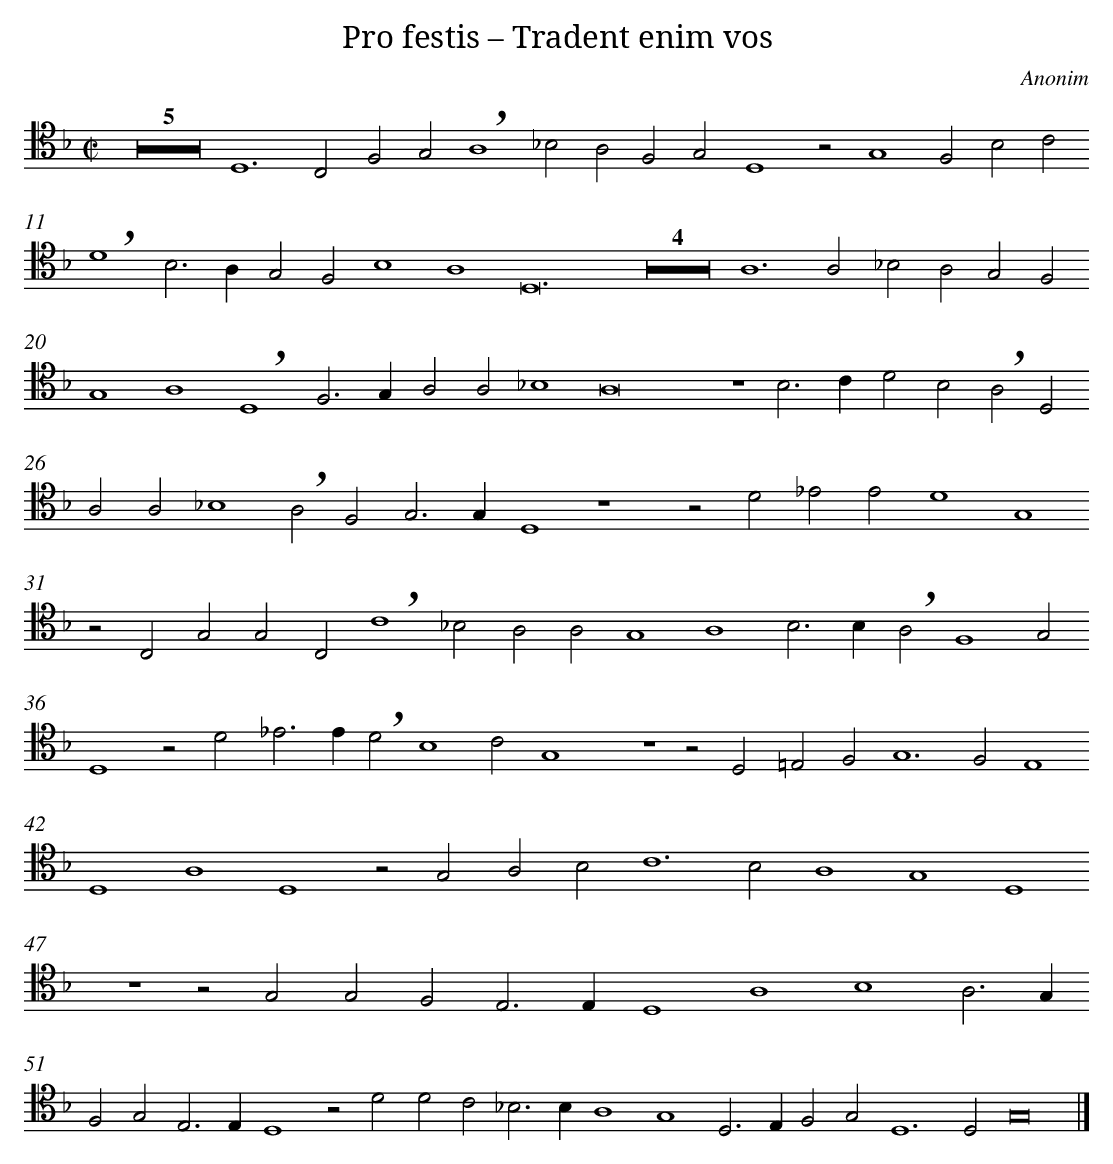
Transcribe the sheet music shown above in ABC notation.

X:1
T: Pro festis – Tradent enim vos
C: Anonim
L: 1/4
M: C|
K: F clef=tenor
Z5 [|]
D,6C,2 [|]
F,2G,2!breath!A,4 [|]
_B,2A,2F,2G,2 [|]
D,4z2G,4 [|]
F,2B,2C2 [|]
!breath!D4B,3A, [|]
G,2F,2B,4 [|]
A,4D,12 [|]
Z4 [|]
A,6A,2 [|]
_B,2A,2G,2F,2 [|]
G,4A,4 [|]
!breath!D,4F,3G, [|]
A,2A,2_B,4 [|]
A,8 [|]
z4B,3C [|]
D2B,2!breath!A,2D,2 [|]
A,2A,2_B,4 [|]
!breath!A,2F,2G,3G, [|]
D,4z4 [|]
z2D2_E2E2 [|]
D4G,4 [|]
z2C,2G,2G,2 [|]
C,2!breath!C4_B,2 [|]
A,2A,2G,4 [|]
A,4B,3B, [|]
!breath!A,2F,4G,2 [|]
D,4z2D2 [|]
_E2>E2!breath!D2B,4 [|]
C2G,4 [|]
z4z2D,2 [|]
=E,2F,2G,6 [|]
F,2E,4 [|]
D,4A,4 [|]
D,4z2G,2 [|]
A,2B,2C6 [|]
B,2A,4 [|]
G,4D,4 [|]
z4z2G,2 [|]
G,2F,2E,3E, [|]
D,4A,4 [|]
B,4A,3G, [|]
F,2G,2E,3E, [|]
D,4z2D2 [|]
D2C2_B,3B, [|]
A,4G,4 [|]
D,2>E,2F,2G,2 [|]
D,6D,2 [|]
G,8 |]
